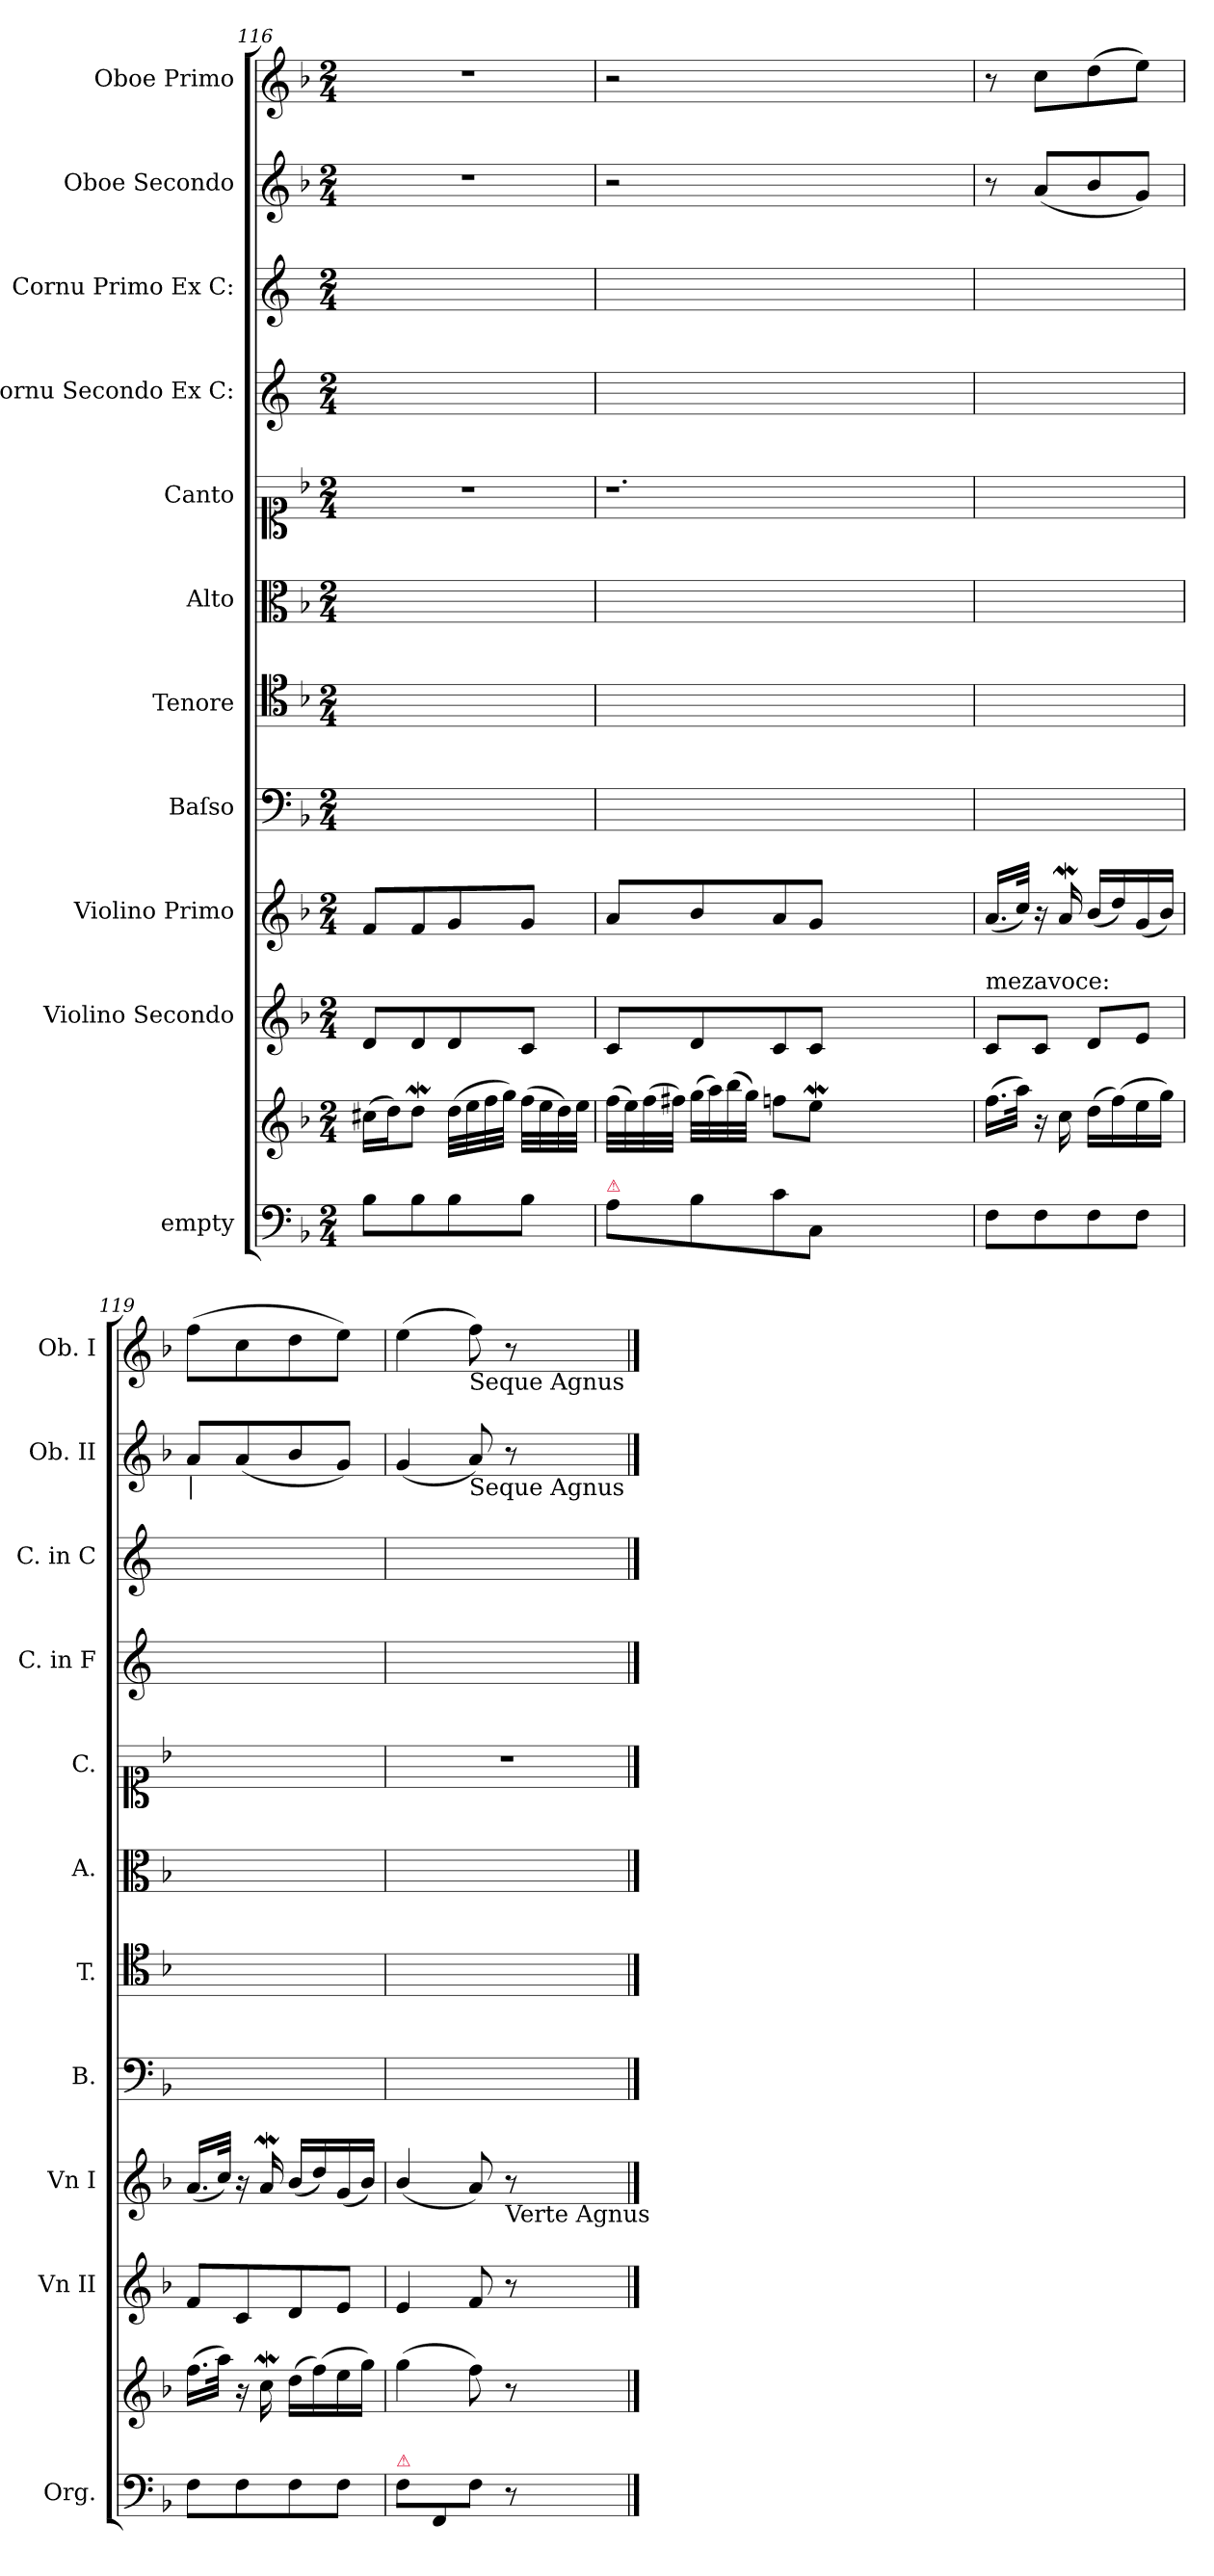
**kern	**kern	**kern	**kern	**kern	**kern	**kern	**kern	**kern	**kern	**kern	**dynam	**kern	**dynam
*part11	*part11	*part10	*part9	*part8	*part7	*part6	*part5	*part4	*part3	*part2	*part2	*part1	*part1
*staff12	*staff11	*staff10	*staff9	*staff8	*staff7	*staff6	*staff5	*staff4	*staff3	*staff2	*staff2	*staff1	*staff1
*I"empty	*	*I"Violino Secondo	*I"Violino Primo	*I"Baſso	*I"Tenore	*I"Alto	*I"Canto	*I"Cornu Secondo Ex C:	*I"Cornu Primo Ex C:	*I"Oboe Secondo	*	*I"Oboe Primo	*
*I'Org.	*	*I'Vn II	*I'Vn I	*I'B.	*I'T.	*I'A.	*I'C.	*I'C. in F	*I'C. in C	*I'Ob. II	*	*I'Ob. I	*
*clefF4	*clefG2	*clefG2	*clefG2	*clefF4	*clefC4	*clefC3	*clefC1	*clefG2	*clefG2	*clefG2	*	*clefG2	*
*	*	*	*	*	*	*	*	*ITrd4c7	*ITrd4c7	*	*	*	*
*k[b-]	*k[b-]	*k[b-]	*k[b-]	*k[b-]	*k[b-]	*k[b-]	*k[b-]	*k[b-]	*k[b-]	*k[b-]	*	*k[b-]	*
*F:	*F:	*F:	*F:	*F:	*F:	*F:	*F:	*F:	*F:	*F:	*	*F:	*
*M2/4	*M2/4	*M2/4	*M2/4	*M2/4	*M2/4	*M2/4	*M2/4	*M2/4	*M2/4	*M2/4	*	*M2/4	*
=116	=116	=116	=116	=116	=116	=116	=116	=116	=116	=116	=116	=116	=116
8B-\L	(16cc#X\LL	8d/L	8f/L	2ryy	2ryy	2ryy	2r	2ryy	2ryy	2r	.	2r	.
.	16dd\J)	.	.	.	.	.	.	.	.	.	.	.	.
8B-\	8ddw\J	8d/	8f/	.	.	.	.	.	.	.	.	.	.
8B-\	(32dd\LLL	8d/	8g/	.	.	.	.	.	.	.	.	.	.
.	32ee\	.	.	.	.	.	.	.	.	.	.	.	.
.	32ff\	.	.	.	.	.	.	.	.	.	.	.	.
.	32gg\JJJ)	.	.	.	.	.	.	.	.	.	.	.	.
8B-\J	(32ff\LLL	8c/J	8g/J	.	.	.	.	.	.	.	.	.	.
.	32ee\	.	.	.	.	.	.	.	.	.	.	.	.
.	32dd\)	.	.	.	.	.	.	.	.	.	.	.	.
.	32ee\JJJ	.	.	.	.	.	.	.	.	.	.	.	.
=117	=117	=117	=117	=117	=117	=117	=117	=117	=117	=117	=117	=117	=117
!LO:TX:a:color=crimson:t=⚠	!	!	!	!	!	!	!	!	!	!	!	!	!
8A\L	(32ff\LLL	8c/L	8a/L	2ryy	2ryy	2ryy	1.r	2ryy	2ryy	2r	.	2r	.
.	32ee\)	.	.	.	.	.	.	.	.	.	.	.	.
.	(32ff\	.	.	.	.	.	.	.	.	.	.	.	.
.	32ff#X\JJJ)	.	.	.	.	.	.	.	.	.	.	.	.
8B-\	(32gg\LLL	8d/	8b-/	.	.	.	.	.	.	.	.	.	.
.	32aa\)	.	.	.	.	.	.	.	.	.	.	.	.
.	(32bb-\	.	.	.	.	.	.	.	.	.	.	.	.
.	32gg\JJJ)	.	.	.	.	.	.	.	.	.	.	.	.
8c\	8ffn\L	8c/	8a/	.	.	.	.	.	.	.	.	.	.
8C/J	8eeW\J	8c/J	8g/J	.	.	.	.	.	.	.	.	.	.
1ryy	1ryy	1ryy	1ryy	1ryy	1ryy	1ryy	.	1ryy	1ryy	1ryy	.	1ryy	.
=118	=118	=118	=118	=118	=118	=118	=118	=118	=118	=118	=118	=118	=118
!	!	!LO:TX:a:t=mezavoce&colon;	!	!	!	!	!	!	!	!	!	!	!
8F\L	(16.ff\LL	8c/L	(16.a/LL	2ryy	2ryy	2ryy	2ryy	2ryy	2ryy	8r	.	8r	.
.	32aa\JJk)	.	32cc/JJk)	.	.	.	.	.	.	.	.	.	.
!	!	!	!	!	!	!	!	!	!	!	!LO:DY:a	!	!LO:DY:a
8F\	16r	8c/J	16r	.	.	.	.	.	.	(8a/L	pio&colon;	8cc\L	pio&colon;
.	16cc\	.	16aW/	.	.	.	.	.	.	.	.	.	.
8F\	(16dd\LL	8d/L	(16b-/LL	.	.	.	.	.	.	8b-/	.	(8dd\	.
.	(16ff\)	.	16dd/)	.	.	.	.	.	.	.	.	.	.
8F\J	16ee\	8e/J	(16g/	.	.	.	.	.	.	8g/J)	.	8ee\J)	.
.	16gg\JJ)	.	16b-/JJ)	.	.	.	.	.	.	.	.	.	.
=119	=119	=119	=119	=119	=119	=119	=119	=119	=119	=119	=119	=119	=119
!	!	!	!	!	!	!	!	!	!	!LO:TX:b:t=|	!	!	!
8F\L	(16.ff\LL	8f/L	(16.a/LL	2ryy	2ryy	2ryy	2ryy	2ryy	2ryy	8a/L	.	(8ff\L	.
.	32aa\JJk)	.	32cc/JJk)	.	.	.	.	.	.	.	.	.	.
8F\	16r	8c/	16r	.	.	.	.	.	.	(8a/	.	8cc\	.
.	16ccW\	.	16aW/	.	.	.	.	.	.	.	.	.	.
8F\	(16dd\LL	8d/	(16b-/LL	.	.	.	.	.	.	8b-/	.	8dd\	.
.	(16ff\)	.	16dd/)	.	.	.	.	.	.	.	.	.	.
8F\J	16ee\	8e/J	(16g/	.	.	.	.	.	.	8g/J)	.	8ee\J)	.
.	16gg\JJ)	.	16b-/JJ)	.	.	.	.	.	.	.	.	.	.
=120	=120	=120	=120	=120	=120	=120	=120	=120	=120	=120	=120	=120	=120
!LO:TX:a:color=crimson:t=⚠	!	!	!	!	!	!	!	!	!	!	!	!	!
8F\L	(4gg\	4e/	(4b-/	2ryy	2ryy	2ryy	2r	2ryy	2ryy	(4g/	.	(4ee\	.
8FF/	.	.	.	.	.	.	.	.	.	.	.	.	.
!	!	!	!	!	!	!	!	!	!	!	!	!LO:TX:b:t=Seque Agnus	!
!	!	!	!	!	!	!	!	!	!	!LO:TX:b:t=Seque Agnus	!	!	!
8F\J	8ff\)	8f/	8a/)	.	.	.	.	.	.	8a/)	.	8ff\)	.
!	!	!	!LO:TX:b:t=Verte Agnus	!	!	!	!	!	!	!	!	!	!
8r	8r	8r	8r	.	.	.	.	.	.	8r	.	8r	.
==	==	==	==	==	==	==	==	==	==	==	==	==	==
*-	*-	*-	*-	*-	*-	*-	*-	*-	*-	*-	*-	*-	*-
